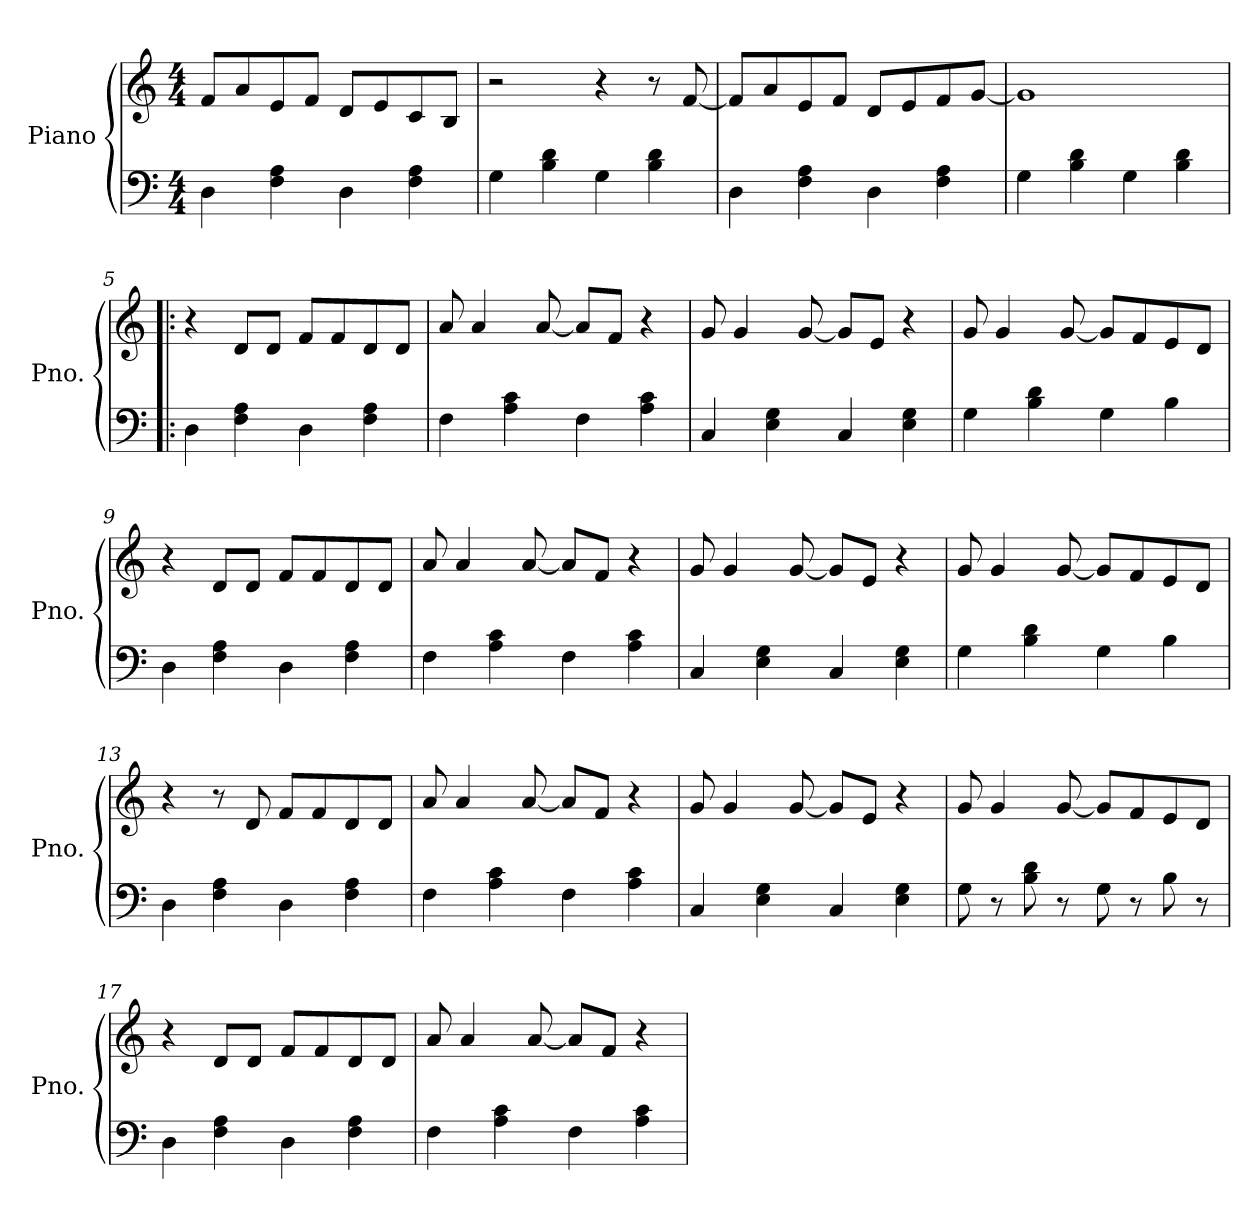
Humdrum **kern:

**kern	**kern
*part1	*part1
*staff2	*staff1
*I"Piano	*
*I'Pno.	*
*clefF4	*clefG2
*k[]	*k[]
*M4/4	*M4/4
=1	=1
4D\	8f/L
.	8a/
4F\ 4A\	8e/
.	8f/J
4D\	8d/L
.	8e/
4F\ 4A\	8c/
.	8B/J
=2	=2
4G\	2r
4B\ 4d\	.
4G\	4r
4B\ 4d\	8r
.	[8f/
=3	=3
4D\	8f/L]
.	8a/
4F\ 4A\	8e/
.	8f/J
4D\	8d/L
.	8e/
4F\ 4A\	8f/
.	[8g/J
=4	=4
4G\	1g]
4B\ 4d\	.
4G\	.
4B\ 4d\	.
!!LO:LB:g=z
=5!|:	=5!|:
4D\	4r
4F\ 4A\	8d/L
.	8d/J
4D\	8f/L
.	8f/
4F\ 4A\	8d/
.	8d/J
=6	=6
4F\	8a/
.	4a/
4A\ 4c\	.
.	[8a/
4F\	8a/L]
.	8f/J
4A\ 4c\	4r
=7	=7
4C/	8g/
.	4g/
4E\ 4G\	.
.	[8g/
4C/	8g/L]
.	8e/J
4E\ 4G\	4r
!!LO:LB:g=z
=8	=8
4G\	8g/
.	4g/
4B\ 4d\	.
.	[8g/
4G\	8g/L]
.	8f/
4B\	8e/
.	8d/J
=9	=9
4D\	4r
4F\ 4A\	8d/L
.	8d/J
4D\	8f/L
.	8f/
4F\ 4A\	8d/
.	8d/J
=10	=10
4F\	8a/
.	4a/
4A\ 4c\	.
.	[8a/
4F\	8a/L]
.	8f/J
4A\ 4c\	4r
!!LO:LB:g=z
=11	=11
4C/	8g/
.	4g/
4E\ 4G\	.
.	[8g/
4C/	8g/L]
.	8e/J
4E\ 4G\	4r
=12	=12
4G\	8g/
.	4g/
4B\ 4d\	.
.	[8g/
4G\	8g/L]
.	8f/
4B\	8e/
.	8d/J
=13	=13
4D\	4r
4F\ 4A\	8r
.	8d/
4D\	8f/L
.	8f/
4F\ 4A\	8d/
.	8d/J
!!LO:LB:g=z
=14	=14
4F\	8a/
.	4a/
4A\ 4c\	.
.	[8a/
4F\	8a/L]
.	8f/J
4A\ 4c\	4r
=15	=15
4C/	8g/
.	4g/
4E\ 4G\	.
.	[8g/
4C/	8g/L]
.	8e/J
4E\ 4G\	4r
=16	=16
8G\	8g/
8r	4g/
8B\ 8d\	.
8r	[8g/
8G\	8g/L]
8r	8f/
8B\	8e/
8r	8d/J
!!LO:LB:g=z
=17	=17
4D\	4r
4F\ 4A\	8d/L
.	8d/J
4D\	8f/L
.	8f/
4F\ 4A\	8d/
.	8d/J
=18	=18
4F\	8a/
.	4a/
4A\ 4c\	.
.	[8a/
4F\	8a/L]
.	8f/J
4A\ 4c\	4r
=	=
*-	*-
